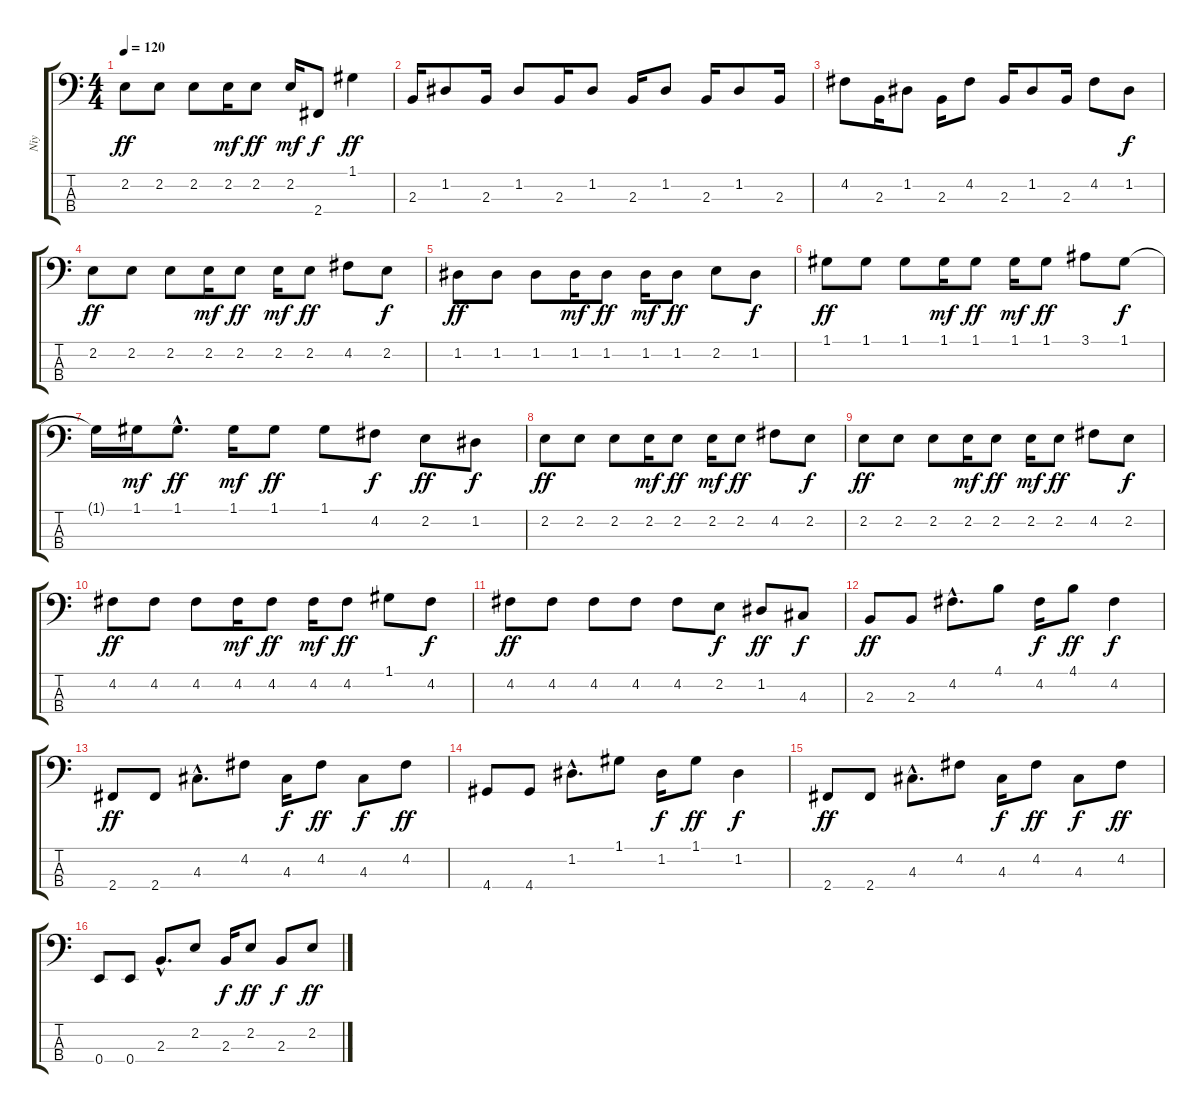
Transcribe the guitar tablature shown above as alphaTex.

\track ("Niy" "Niy") {instrument electricbassfinger}
\staff {score tabs}
\tuning (G2 D2 A1 E1) {hide}
\ts (4 4)
\tempo 120
\clef f4
\ks c
2.2.8{dy ff} 2.2.8 2.2.8 2.2.16{dy mf} 2.2.8{dy ff} 2.2.16{dy mf} 2.4.8{dy f} 1.1.4{dy ff} |
2.3.16 1.2.8 2.3.16 1.2.8 2.3.16 1.2.8 2.3.16 1.2.8 2.3.16 1.2.8 2.3.16 |
4.2.8 2.3.16 1.2.8 2.3.16 4.2.8 2.3.16 1.2.8 2.3.16 4.2.8 1.2.8{dy f} |
2.2.8{dy ff} 2.2.8 2.2.8 2.2.16{dy mf} 2.2.8{dy ff} 2.2.16{dy mf} 2.2.8{dy ff} 4.2.8 2.2.8{dy f} |
1.2.8{dy ff} 1.2.8 1.2.8 1.2.16{dy mf} 1.2.8{dy ff} 1.2.16{dy mf} 1.2.8{dy ff} 2.2.8 1.2.8{dy f} |
1.1.8{dy ff} 1.1.8 1.1.8 1.1.16{dy mf} 1.1.8{dy ff} 1.1.16{dy mf} 1.1.8{dy ff} 3.1.8 1.1.8{dy f} |
1.1{t}.16 1.1.16{dy mf} 1.1{hac}.8{d dy ff} 1.1.16{dy mf} 1.1.8{dy ff} 1.1.8 4.2.8{dy f} 2.2.8{dy ff} 1.2.8{dy f} |
2.2.8{dy ff} 2.2.8 2.2.8 2.2.16{dy mf} 2.2.8{dy ff} 2.2.16{dy mf} 2.2.8{dy ff} 4.2.8 2.2.8{dy f} |
2.2.8{dy ff} 2.2.8 2.2.8 2.2.16{dy mf} 2.2.8{dy ff} 2.2.16{dy mf} 2.2.8{dy ff} 4.2.8 2.2.8{dy f} |
4.2.8{dy ff} 4.2.8 4.2.8 4.2.16{dy mf} 4.2.8{dy ff} 4.2.16{dy mf} 4.2.8{dy ff} 1.1.8 4.2.8{dy f} |
4.2.8{dy ff} 4.2.8 4.2.8 4.2.8 4.2.8 2.2.8{dy f} 1.2.8{dy ff} 4.3.8{dy f} |
2.3.8{dy ff} 2.3.8 4.2{hac}.8{d} 4.1.8 4.2.16{dy f} 4.1.8{dy ff} 4.2.4{dy f} |
2.4.8{dy ff} 2.4.8 4.3{hac}.8{d} 4.2.8 4.3.16{dy f} 4.2.8{dy ff} 4.3.8{dy f} 4.2.8{dy ff} |
4.4.8 4.4.8 1.2{hac}.8{d} 1.1.8 1.2.16{dy f} 1.1.8{dy ff} 1.2.4{dy f} |
2.4.8{dy ff} 2.4.8 4.3{hac}.8{d} 4.2.8 4.3.16{dy f} 4.2.8{dy ff} 4.3.8{dy f} 4.2.8{dy ff} |
0.4.8 0.4.8 2.3{hac}.8{d} 2.2.8 2.3.16{dy f} 2.2.8{dy ff} 2.3.8{dy f} 2.2.8{dy ff}
